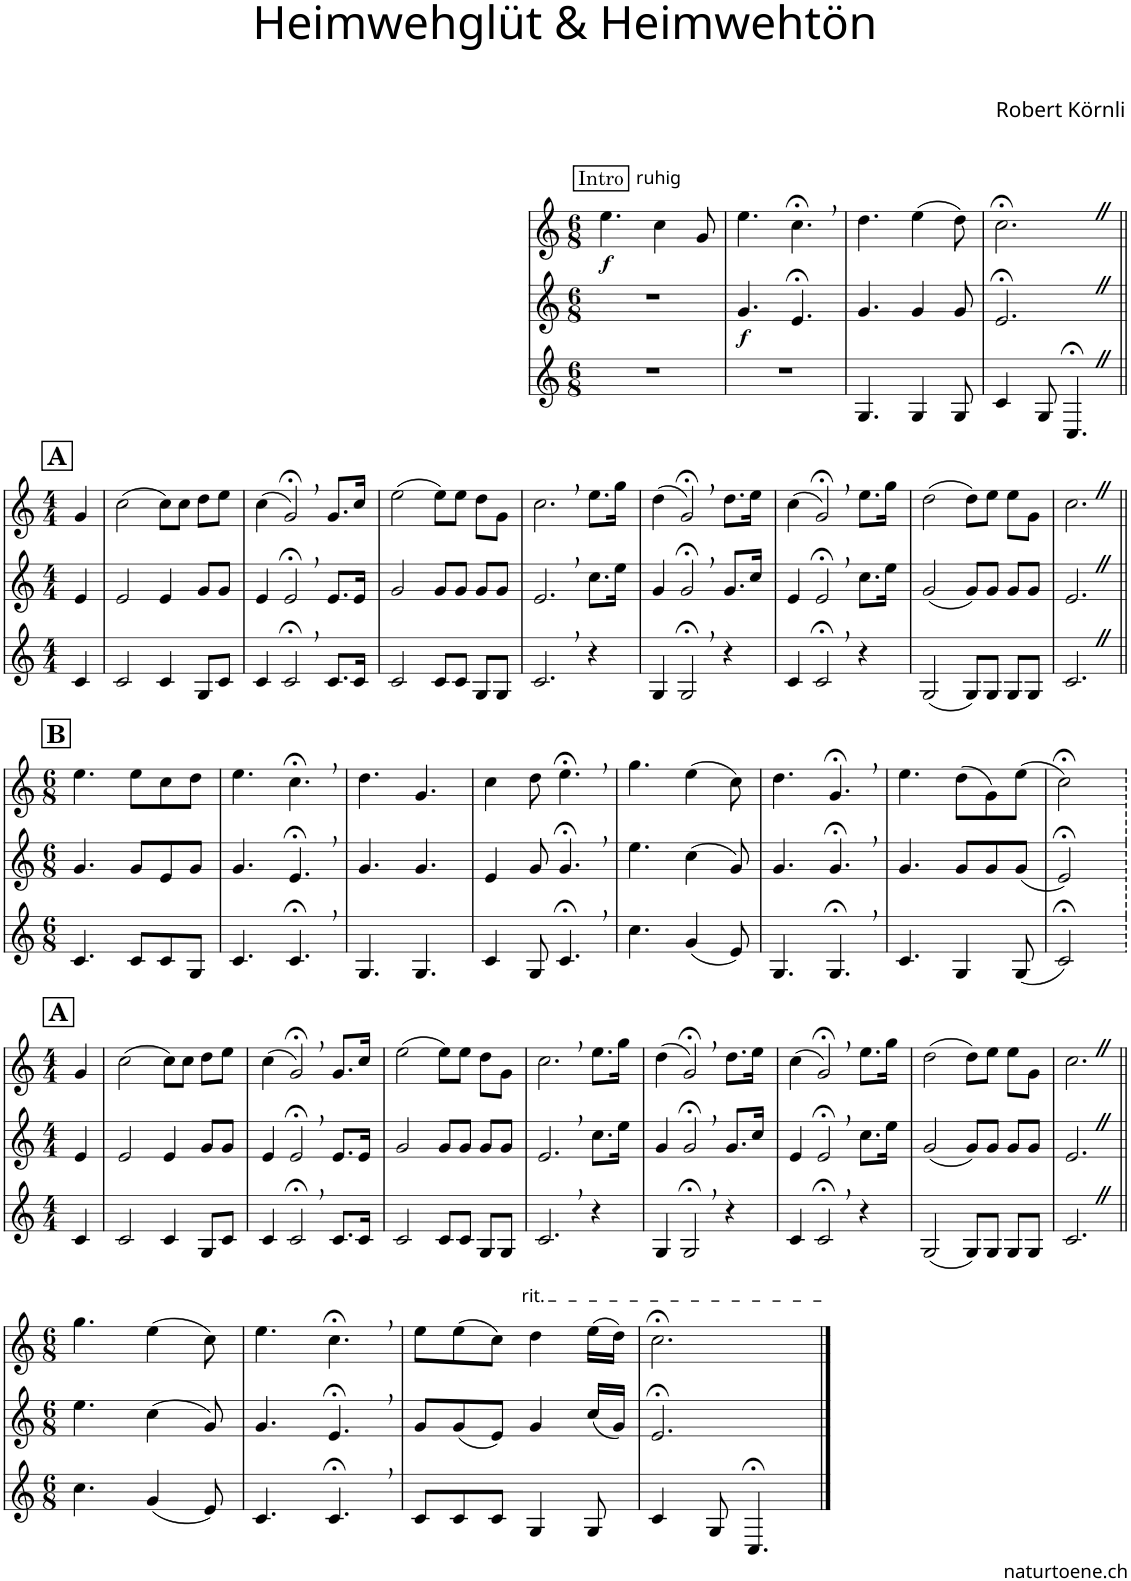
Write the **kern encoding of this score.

**kern	**kern	**dynam	**kern	**dynam
*part3	*part2	*part2	*part1	*part1
*staff3	*staff2	*staff2	*staff1	*staff1
*I"Alphorn	*I"Alphorn	*	*I"Alphorn	*
*clefG2	*clefG2	*	*clefG2	*
*Trd4c6	*Trd4c6	*	*Trd4c6	*
*k[]	*k[]	*	*k[]	*
*M6/8	*M6/8	*	*M6/8	*
!!LO:REH:place=s1:a:cj:fs=11:t=Intro
=1	=1	=1	=1	=1
!	!	!	!LO:TX:a:t=ruhig	!
!	!	!	!	!LO:DY:b
2.r	2.r	.	4.ee\	f
.	.	.	4cc\	.
.	.	.	8g/	.
=2	=2	=2	=2	=2
!	!	!LO:DY:b	!	!
2.r	4.g/	f	4.ee\	.
.	4.e;</	.	4.cc;<,\	.
=3	=3	=3	=3	=3
4.G/	4.g/	.	4.dd\	.
4G/	4g/	.	(4ee\	.
8G/	8g/	.	8dd\)	.
=4	=4	=4	=4	=4
4c/	2.e;<Z/	.	2.cc;<Z\	.
8G/	.	.	.	.
4.C;<Z/	.	.	.	.
!!LO:LB:g=z
!!LO:REH:place=s1:a:B:cj:fs=14:t=A
=4X1||	=4X1||	=4X1||	=4X1||	=4X1||
*M4/4	*M4/4	*	*M4/4	*
4c/	4e/	.	4g/	.
=5	=5	=5	=5	=5
2c/	2e/	.	(2cc\	.
4c/	4e/	.	8cc\L)	.
.	.	.	8cc\J	.
8G/L	8g/L	.	8dd\L	.
8c/J	8g/J	.	8ee\J	.
=6	=6	=6	=6	=6
4c/	4e/	.	(4cc\	.
2c;<,/	2e;<,/	.	2g;<,/)	.
8.c/L	8.e/L	.	8.g/L	.
16c/Jk	16e/Jk	.	16cc/Jk	.
=7	=7	=7	=7	=7
2c/	2g/	.	(2ee\	.
8c/L	8g/L	.	8ee\L)	.
8c/J	8g/J	.	8ee\J	.
8G/L	8g/L	.	8dd\L	.
8G/J	8g/J	.	8g\J	.
=8	=8	=8	=8	=8
2.c,/	2.e,/	.	2.cc,\	.
4r	8.cc\L	.	8.ee\L	.
.	16ee\Jk	.	16gg\Jk	.
=9	=9	=9	=9	=9
4G/	4g/	.	(4dd\	.
2G;<,/	2g;<,/	.	2g;<,/)	.
4r	8.g/L	.	8.dd\L	.
.	16cc/Jk	.	16ee\Jk	.
=10	=10	=10	=10	=10
4c/	4e/	.	(4cc\	.
2c;<,/	2e;<,/	.	2g;<,/)	.
4r	8.cc\L	.	8.ee\L	.
.	16ee\Jk	.	16gg\Jk	.
=11	=11	=11	=11	=11
(2G/	(2g/	.	(2dd\	.
8G/L)	8g/L)	.	8dd\L)	.
8G/J	8g/J	.	8ee\J	.
8G/L	8g/L	.	8ee\L	.
8G/J	8g/J	.	8g\J	.
=12	=12	=12	=12	=12
2.cZ/	2.eZ/	.	2.ccZ\	.
!!LO:LB:g=z
!!LO:REH:place=s1:a:B:cj:fs=14:t=B
=13||	=13||	=13||	=13||	=13||
*M6/8	*M6/8	*	*M6/8	*
4.c/	4.g/	.	4.ee\	.
8c/L	8g/L	.	8ee\L	.
8c/	8e/	.	8cc\	.
8G/J	8g/J	.	8dd\J	.
=14	=14	=14	=14	=14
4.c/	4.g/	.	4.ee\	.
4.c;<,/	4.e;<,/	.	4.cc;<,\	.
=15	=15	=15	=15	=15
4.G/	4.g/	.	4.dd\	.
4.G/	4.g/	.	4.g/	.
=16	=16	=16	=16	=16
4c/	4e/	.	4cc\	.
8G/	8g/	.	8dd\	.
4.c;<,/	4.g;<,/	.	4.ee;<,\	.
=17	=17	=17	=17	=17
4.cc\	4.ee\	.	4.gg\	.
(4g/	(4cc\	.	(4ee\	.
8e/)	8g/)	.	8cc\)	.
=18	=18	=18	=18	=18
4.G/	4.g/	.	4.dd\	.
4.G;<,/	4.g;<,/	.	4.g;<,/	.
=19	=19	=19	=19	=19
4.c/	4.g/	.	4.ee\	.
4G/	8g/L	.	(8dd\L	.
.	8g/	.	8g\)	.
(8G/	(8g/J	.	(8ee\J	.
=20	=20	=20	=20	=20
2c;</)	2e;</)	.	2cc;<\)	.
!!LO:LB:g=z
!!LO:REH:place=s1:a:B:cj:fs=14:t=A
=20X2	=20X2	=20X2	=20X2	=20X2
*M4/4	*M4/4	*	*M4/4	*
4c/	4e/	.	4g/	.
=21	=21	=21	=21	=21
2c/	2e/	.	(2cc\	.
4c/	4e/	.	8cc\L)	.
.	.	.	8cc\J	.
8G/L	8g/L	.	8dd\L	.
8c/J	8g/J	.	8ee\J	.
=22	=22	=22	=22	=22
4c/	4e/	.	(4cc\	.
2c;<,/	2e;<,/	.	2g;<,/)	.
8.c/L	8.e/L	.	8.g/L	.
16c/Jk	16e/Jk	.	16cc/Jk	.
=23	=23	=23	=23	=23
2c/	2g/	.	(2ee\	.
8c/L	8g/L	.	8ee\L)	.
8c/J	8g/J	.	8ee\J	.
8G/L	8g/L	.	8dd\L	.
8G/J	8g/J	.	8g\J	.
=24	=24	=24	=24	=24
2.c,/	2.e,/	.	2.cc,\	.
4r	8.cc\L	.	8.ee\L	.
.	16ee\Jk	.	16gg\Jk	.
=25	=25	=25	=25	=25
4G/	4g/	.	(4dd\	.
2G;<,/	2g;<,/	.	2g;<,/)	.
4r	8.g/L	.	8.dd\L	.
.	16cc/Jk	.	16ee\Jk	.
=26	=26	=26	=26	=26
4c/	4e/	.	(4cc\	.
2c;<,/	2e;<,/	.	2g;<,/)	.
4r	8.cc\L	.	8.ee\L	.
.	16ee\Jk	.	16gg\Jk	.
=27	=27	=27	=27	=27
(2G/	(2g/	.	(2dd\	.
8G/L)	8g/L)	.	8dd\L)	.
8G/J	8g/J	.	8ee\J	.
8G/L	8g/L	.	8ee\L	.
8G/J	8g/J	.	8g\J	.
=28	=28	=28	=28	=28
2.cZ/	2.eZ/	.	2.ccZ\	.
!!LO:LB:g=z
=29||	=29||	=29||	=29||	=29||
*M6/8	*M6/8	*	*M6/8	*
4.cc\	4.ee\	.	4.gg\	.
(4g/	(4cc\	.	(4ee\	.
8e/)	8g/)	.	8cc\)	.
=30	=30	=30	=30	=30
4.c/	4.g/	.	4.ee\	.
4.c;<,/	4.e;<,/	.	4.cc;<,\	.
=31	=31	=31	=31	=31
8c/L	8g/L	.	8ee\L	.
8c/	(8g/	.	(8ee\	.
8c/J	8e/J)	.	8cc\J)	.
!	!	!	!LO:TX:a:t=rit.	!
4G/	4g/	.	4dd\	.
8G/	(16cc/LL	.	(16ee\LL	.
.	16g/JJ)	.	16dd\JJ)	.
=32	=32	=32	=32	=32
4c/	2.e;</	.	2.cc;<\	.
8G/	.	.	.	.
4.C;</	.	.	.	.
==	==	==	==	==
*-	*-	*-	*-	*-
